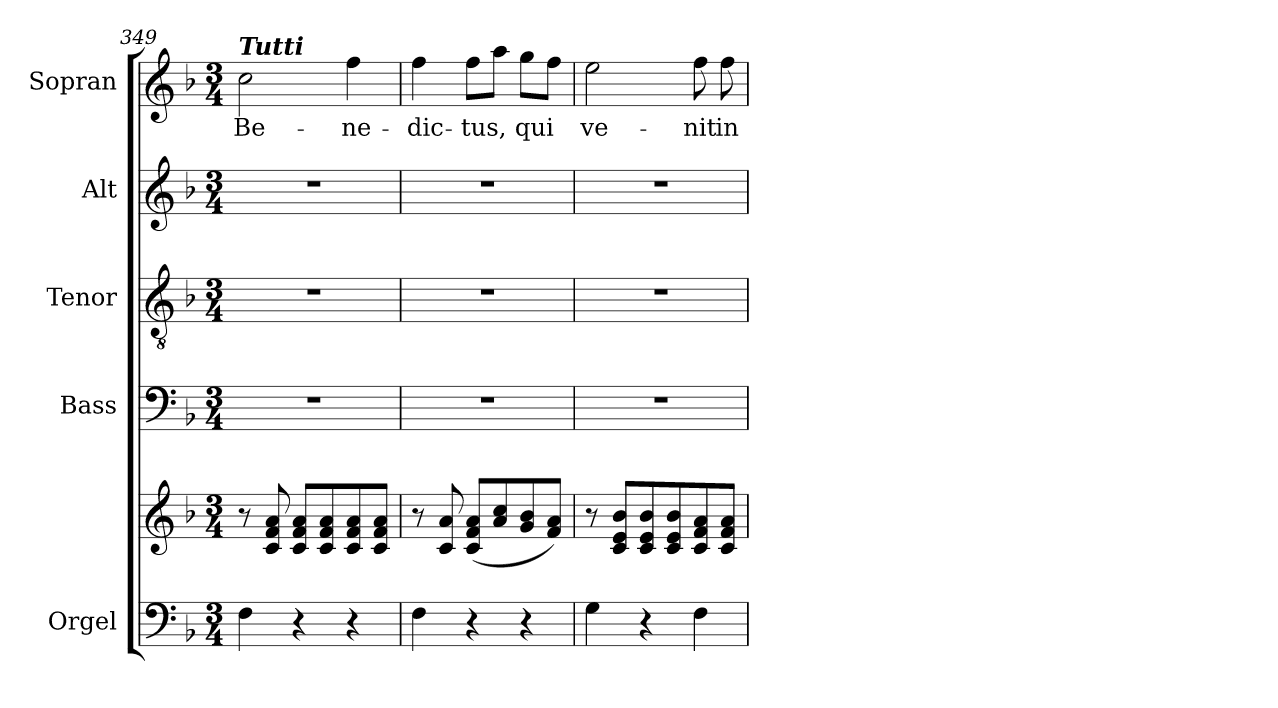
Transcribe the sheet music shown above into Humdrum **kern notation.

**kern	**kern	**kern	**kern	**kern	**kern	**text
*part5	*part5	*part4	*part3	*part2	*part1	*part1
*staff6	*staff5	*staff4	*staff3	*staff2	*staff1	*staff1
*I"Orgel	*	*I"Bass	*I"Tenor	*I"Alt	*I"Sopran	*
*I'Org.	*	*I'B.	*I'T.	*I'A.	*I'S.	*
*clefF4	*clefG2	*clefF4	*clefGv2	*clefG2	*clefG2	*
*k[b-]	*k[b-]	*k[b-]	*k[b-]	*k[b-]	*k[b-]	*
*F:	*F:	*F:	*F:	*F:	*F:	*
*M3/4	*M3/4	*M3/4	*M3/4	*M3/4	*M3/4	*
=349	=349	=349	=349	=349	=349	=349
!	!	!	!	!	!LO:TX:a:Bi:t=Tutti	!
!	!	!	!	!	!	!LO:LY:b
4F\	8r	2.r	2.r	2.r	2cc\	Be-
.	8c/ 8f/ 8a/	.	.	.	.	.
4r	8c/ 8f/ 8a/L	.	.	.	.	.
.	8c/ 8f/ 8a/	.	.	.	.	.
!	!	!	!	!	!	!LO:LY:b
4r	8c/ 8f/ 8a/	.	.	.	4ff\	-ne-
.	8c/ 8f/ 8a/J	.	.	.	.	.
=350	=350	=350	=350	=350	=350	=350
!	!	!	!	!	!	!LO:LY:b
4F\	8r	2.r	2.r	2.r	4ff\	-dic-
.	8c/ 8a/	.	.	.	.	.
!	!	!	!	!	!	!LO:LY:b
4r	(<8c/ 8f/ 8a/L	.	.	.	8ff\L	-tus,
.	8a/ 8cc/	.	.	.	8aa\J	.
!	!	!	!	!	!	!LO:LY:b
4r	8g/ 8b-/	.	.	.	8gg\L	qui
.	8f/ 8a/J)	.	.	.	8ff\J	.
=351	=351	=351	=351	=351	=351	=351
!	!	!	!	!	!	!LO:LY:b
4G\	8r	2.r	2.r	2.r	2ee\	ve-
.	8c/ 8e/ 8b-/L	.	.	.	.	.
4r	8c/ 8e/ 8b-/	.	.	.	.	.
.	8c/ 8e/ 8b-/	.	.	.	.	.
!	!	!	!	!	!	!LO:LY:b
4F\	8c/ 8f/ 8a/	.	.	.	8ff\	-nit
!	!	!	!	!	!	!LO:LY:b
.	8c/ 8f/ 8a/J	.	.	.	8ff\	in
=	=	=	=	=	=	=
*-	*-	*-	*-	*-	*-	*-
